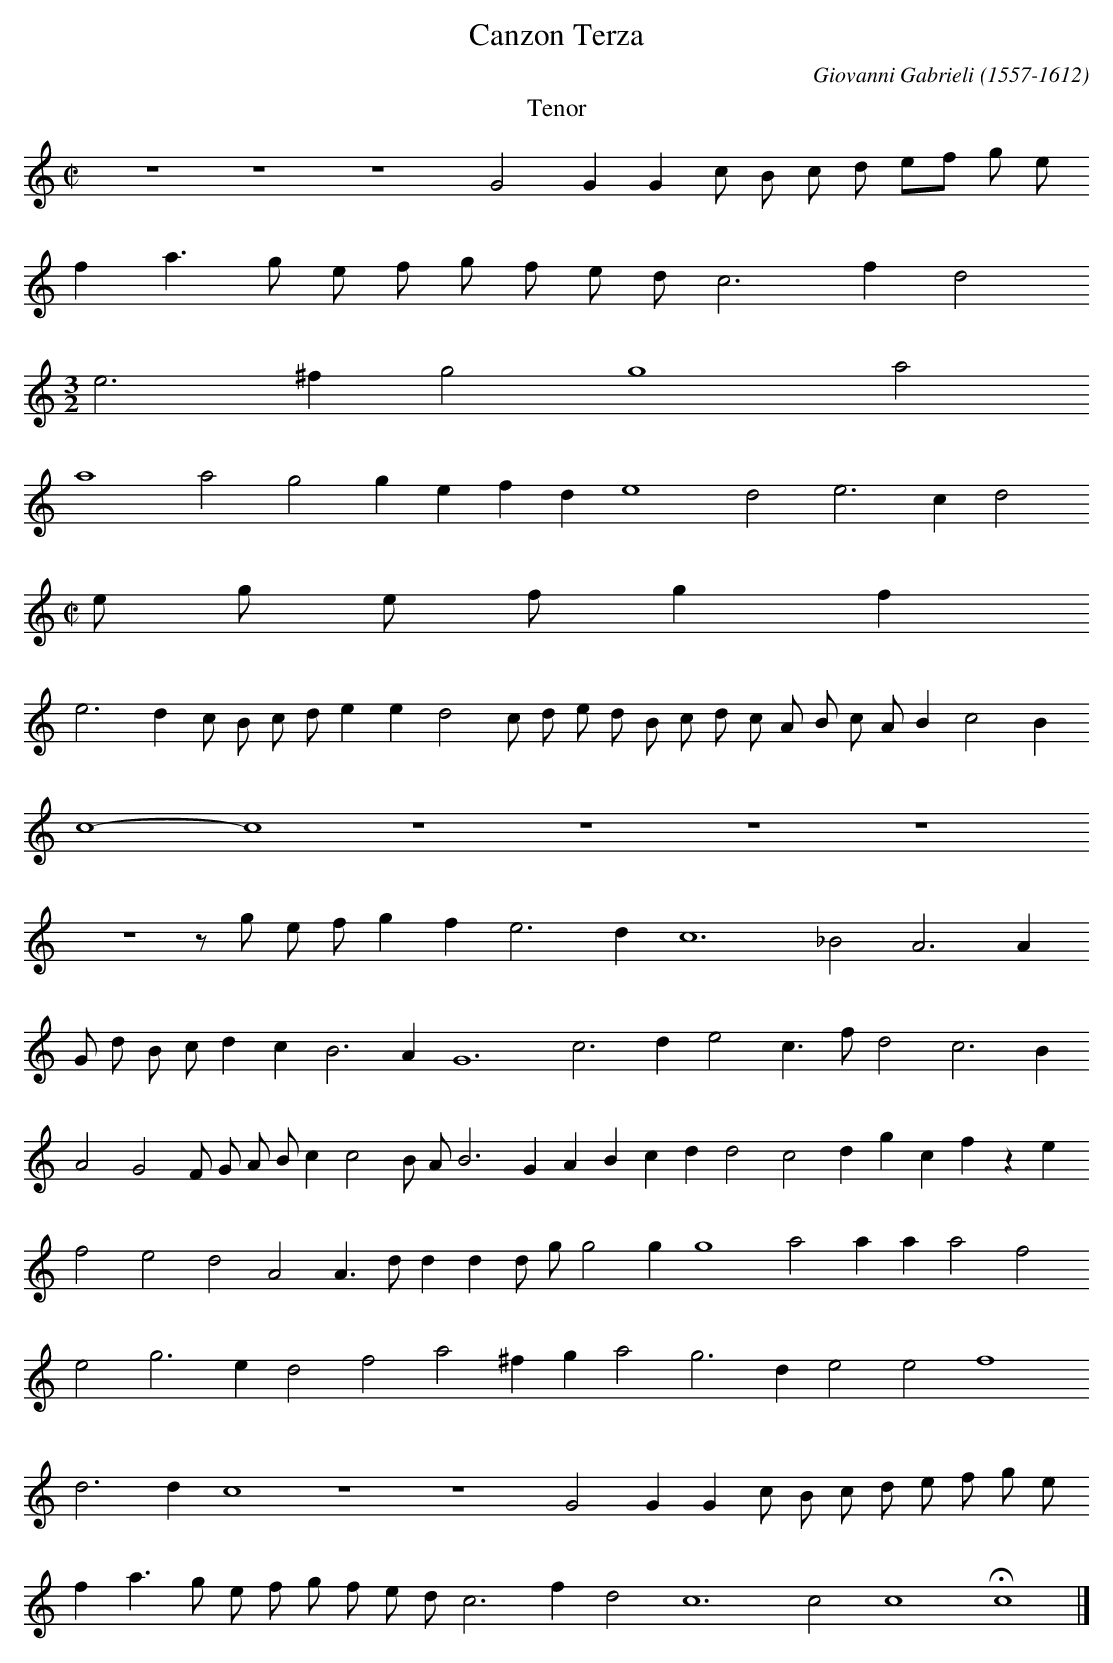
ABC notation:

X:1
T:Canzon Terza
C: Giovanni Gabrieli (1557-1612)
M:C|
L:1/4
K:C -8va
T: Tenor
z4 z4 z4 G2 G G c/ B/ c/ d/ e/f/ g/ e/
f a > g e/ f/ g/ f/ e/ d/ c3 f d2
M:3/2
L:1/2
e > ^f g g2 a
a2 a g g/ e/ f/ d/ e2 d e > c d
M:C|
L:1/4
e/ g/ e/ f/ g f
e3 d c/ B/ c/ d/ e e d2 c/ d/ e/ d/ B/ c/ d/ c/ A/ B/ c/ A/ B c2 B
c4-c4 z4 z4 z4 z4
z4 z/ g/ e/ f/ g f e3 d c6 _B2 A3 A
G/ d/ B/ c/ d c B3 A G6 c3 d e2 c > f d2 c3 B
A2 G2 F/ G/ A/ B/ c c2 B/ A/ B3 G A B c d d2 c2 d g c f z e
f2 e2 d2 A2 A > d d d d/ g/ g2 g g4 a2 a a a2 f2
e2 g3 e d2 f2 a2 ^f g a2 g3 d e2 e2 f4
d3 d c4 z4 z4 G2 G G c/ B/ c/ d/ e/ f/ g/ e/
f a > g e/ f/ g/ f/ e/ d/ c3 f d2 c6 c2 c4 Hc4 |]
